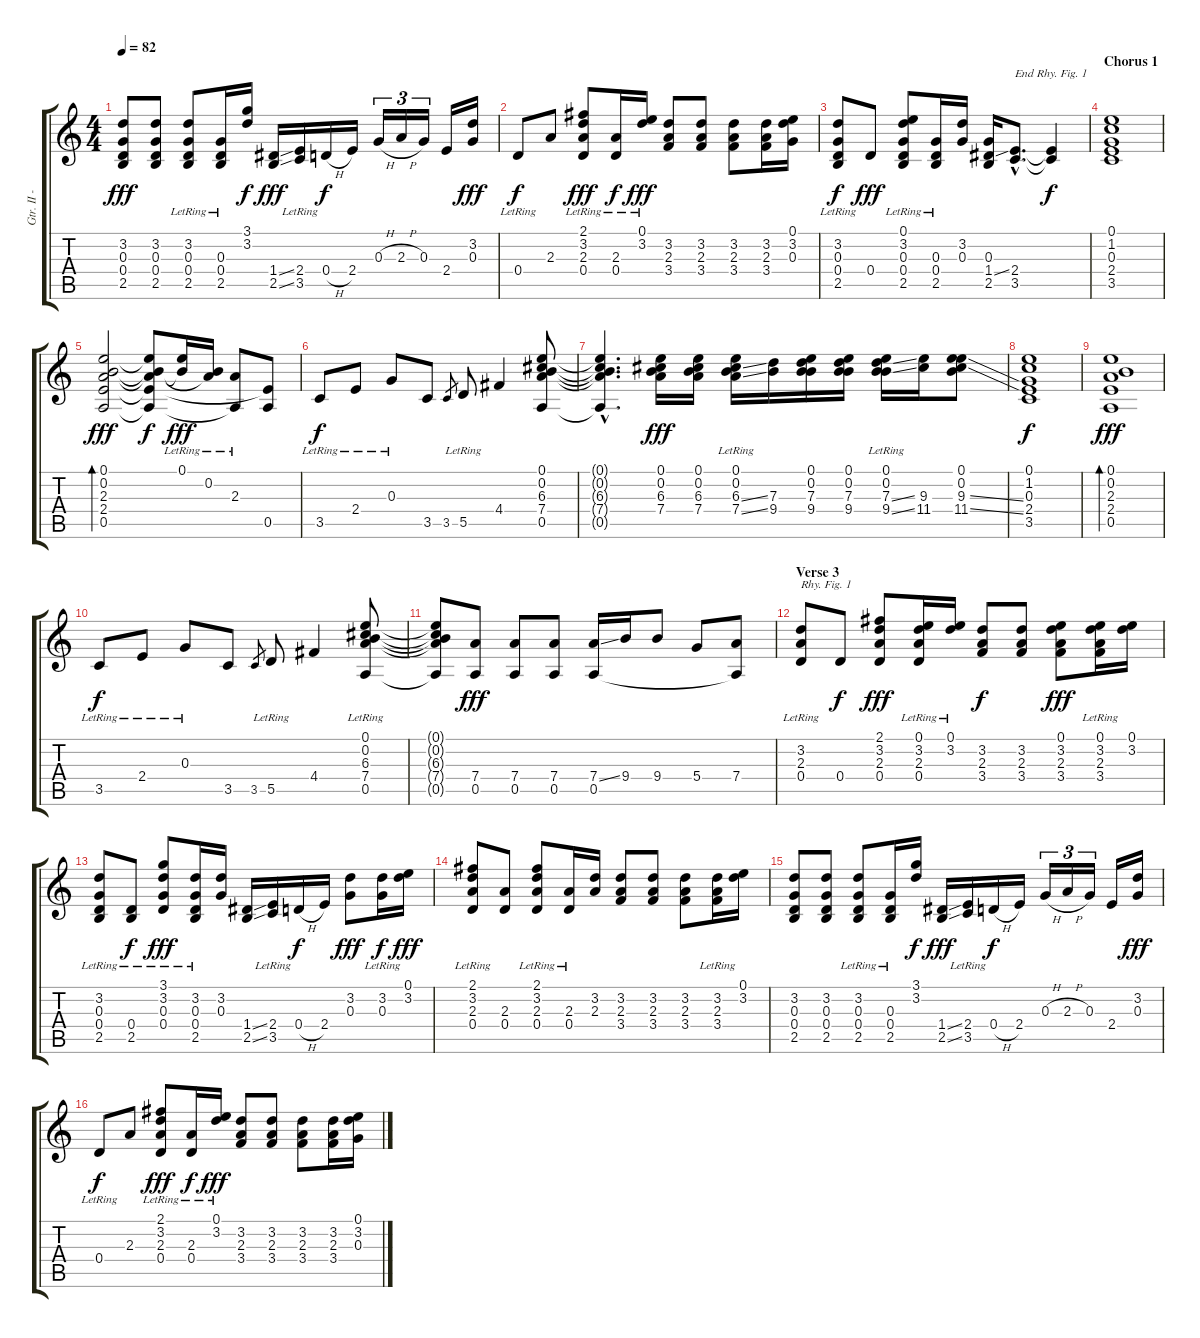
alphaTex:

\track ("Gtr. II - Acoustic" "Gtr. II - ") {instrument acousticguitarsteel}
\staff {score tabs}
\tuning (E4 B3 G3 D3 A2 D2) {hide}
\ts (4 4)
\tempo 82
\clef g2
\ks c
(3.2 0.3 0.4 2.5).8{dy fff} (3.2 0.3 0.4 2.5).8 (3.2{lr} 0.3 0.4 2.5).8 (0.3 0.4{lr} 2.5{lr}).16 (3.1 3.2).16{dy f} (1.4{ss} 2.5{ss}).16{dy fff} (2.4 3.5{lr}).16 0.4{h}.16{dy f} 2.4.16 0.3{h}.16{tu (3 2)} 2.3{h}.16{tu (3 2)} 0.3.16{tu (3 2)} 2.4.16 (3.2 0.3).16{dy fff} |
0.4{lr}.8{dy f} 2.3.8 (2.1{lr} 3.2{lr} 2.3 0.4).8{dy fff} (2.3 0.4{lr}).16{dy f} (0.1{lr} 3.2).16{dy fff} (3.2 2.3 3.4).8 (3.2 2.3 3.4).8 (3.2 2.3 3.4).8 (3.2 2.3 3.4).16 (0.1 3.2 0.3).16 |
(3.2{lr} 0.3{lr} 0.4 2.5{lr}).8{dy f} 0.4.8{dy fff} (0.1 3.2{lr} 0.3 0.4 2.5).8 (0.3 0.4{lr} 2.5{lr}).16 (3.2 0.3).16 (0.3 1.4{ss} 2.5).16 (2.4{hac} 3.5{hac}).8{d txt "End Rhy. Fig. 1"} (2.4{t} 3.5{t}).4{dy f} |
\section ("" "Chorus 1")
(0.1 1.2 0.3 2.4 3.5).1 |
(0.1 0.2 2.3 2.4 0.5).2{bd 120 dy fff} (0.1{t} 0.2{t} 2.3{t} 2.4{t} 0.5{t}).8{dy f} (0.1{lr} 0.2{t}).16{dy fff} (0.2{lr} 2.3{t}).16 (2.3{lr} 0.5{t}).8 (2.4{t} 0.5).8 |
3.5{lr}.8{dy f} 2.4{lr}.8 0.3{lr}.8 3.5.8 3.5.8{gr} 5.5{lr}.8 4.4.4 (0.1 0.2 6.3 7.4 0.5).8 |
(0.1{hac t} 0.2{hac t} 6.3{hac t} 7.4{hac t} 0.5{hac t}).4{d} (0.1 0.2 6.3 7.4).16{dy fff} (0.1 0.2 6.3 7.4).16 (0.1{lr} 0.2{lr} 6.3{ss} 7.4{ss}).16 (7.3 9.4).16 (0.1 0.2 7.3 9.4).16 (0.1 0.2 7.3 9.4).16 (0.1{lr} 0.2{lr} 7.3{ss} 9.4{ss}).16 (9.3 11.4).16 (0.1 0.2 9.3{ss} 11.4{ss}).8 |
(0.1 1.2 0.3 2.4 3.5).1{dy f} |
(0.1 0.2 2.3 2.4 0.5).1{bd 120 dy fff} |
3.5{lr}.8{dy f} 2.4{lr}.8 0.3{lr}.8 3.5.8 3.5.8{gr} 5.5{lr}.8 4.4.4 (0.1{lr} 0.2{lr} 6.3{lr} 7.4 0.5).8 |
(0.1{t} 0.2{t} 6.3{t} 7.4{t} 0.5{t}).8 (7.4 0.5).8{dy fff} (7.4 0.5).8 (7.4 0.5).8 (7.4{ss} 0.5).16 9.4.16 9.4.8 5.4.8 (7.4 0.5{t}).8 |
\section ("" "Verse 3")
(3.2{lr} 2.3{lr} 0.4).8{txt "Rhy. Fig. 1"} 0.4.8{dy f} (2.1 3.2 2.3 0.4).8{dy fff} (0.1 3.2 2.3{lr} 0.4{lr}).16 (0.1{lr} 3.2).16 (3.2 2.3 3.4).8{dy f} (3.2 2.3 3.4).8 (0.1 3.2 2.3 3.4).8{dy fff} (0.1 3.2 2.3{lr} 3.4{lr}).16 (0.1 3.2).16 |
(3.2{lr} 0.3{lr} 0.4 2.5).8 (0.4 2.5{lr}).8{dy f} (3.1{lr} 3.2 0.3 0.4).8{dy fff} (3.2 0.3 0.4{lr} 2.5{lr}).16 (3.2 0.3).16 (1.4{ss} 2.5{ss}).16 (2.4 3.5{lr}).16 0.4{h}.16{dy f} 2.4.16 (3.2 0.3).8{dy fff} (3.2 0.3{lr}).16{dy f} (0.1 3.2).16{dy fff} |
(2.1{lr} 3.2{lr} 2.3 0.4).8 (2.3 0.4).8 (2.1{lr} 3.2{lr} 2.3 0.4).8 (2.3 0.4{lr}).16 (3.2 2.3).16 (3.2 2.3 3.4).8 (3.2 2.3 3.4).8 (3.2 2.3 3.4).8 (3.2 2.3{lr} 3.4{lr}).16 (0.1 3.2).16 |
(3.2 0.3 0.4 2.5).8 (3.2 0.3 0.4 2.5).8 (3.2{lr} 0.3 0.4 2.5).8 (0.3 0.4{lr} 2.5{lr}).16 (3.1 3.2).16{dy f} (1.4{ss} 2.5{ss}).16{dy fff} (2.4 3.5{lr}).16 0.4{h}.16{dy f} 2.4.16 0.3{h}.16{tu (3 2)} 2.3{h}.16{tu (3 2)} 0.3.16{tu (3 2)} 2.4.16 (3.2 0.3).16{dy fff} |
0.4{lr}.8{dy f} 2.3.8 (2.1{lr} 3.2{lr} 2.3 0.4).8{dy fff} (2.3 0.4{lr}).16{dy f} (0.1{lr} 3.2).16{dy fff} (3.2 2.3 3.4).8 (3.2 2.3 3.4).8 (3.2 2.3 3.4).8 (3.2 2.3 3.4).16 (0.1 3.2 0.3).16
